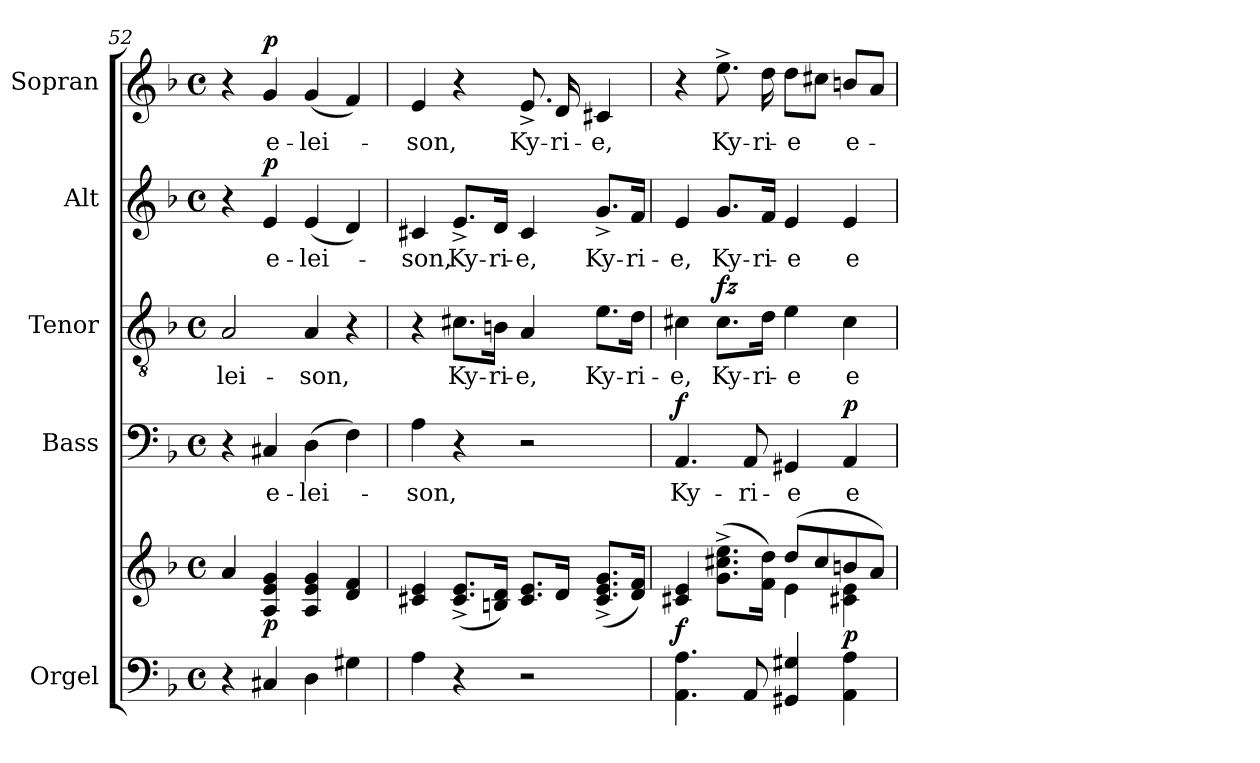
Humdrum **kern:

**kern	**kern	**dynam	**kern	**text	**dynam	**kern	**text	**dynam	**kern	**text	**dynam	**kern	**text	**dynam
*part5	*part5	*part5	*part4	*part4	*part4	*part3	*part3	*part3	*part2	*part2	*part2	*part1	*part1	*part1
*staff6	*staff5	*staff5/6	*staff4	*staff4	*staff4	*staff3	*staff3	*staff3	*staff2	*staff2	*staff2	*staff1	*staff1	*staff1
*I"Orgel	*	*	*I"Bass	*	*	*I"Tenor	*	*	*I"Alt	*	*	*I"Sopran	*	*
*I'Org.	*	*	*I'B.	*	*	*I'T.	*	*	*I'A.	*	*	*I'S.	*	*
*clefF4	*clefG2	*	*clefF4	*	*	*clefGv2	*	*	*clefG2	*	*	*clefG2	*	*
*k[b-]	*k[b-]	*	*k[b-]	*	*	*k[b-]	*	*	*k[b-]	*	*	*k[b-]	*	*
*F:	*F:	*	*F:	*	*	*F:	*	*	*F:	*	*	*F:	*	*
*M4/4	*M4/4	*	*M4/4	*	*	*M4/4	*	*	*M4/4	*	*	*M4/4	*	*
*met(c)	*met(c)	*	*met(c)	*	*	*met(c)	*	*	*met(c)	*	*	*met(c)	*	*
=52	=52	=52	=52	=52	=52	=52	=52	=52	=52	=52	=52	=52	=52	=52
!	!	!	!	!	!	!	!LO:LY:b	!	!	!	!	!	!	!
4r	4a/	.	4r	.	.	2A/	-lei-	.	4r	.	.	4r	.	.
!	!	!LO:DY:b	!	!LO:LY:b	!	!	!	!	!	!LO:LY:b	!LO:DY:a	!	!LO:LY:b	!LO:DY:a
4C#X/	4A/ 4e/ 4g/	p	4C#X/	e-	.	.	.	.	4e/	e-	p	4g/	e-	p
!	!	!	!	!LO:LY:b	!	!	!LO:LY:b	!	!	!LO:LY:b	!	!	!LO:LY:b	!
4D\	4A/ 4e/ 4g/	.	(>4D\	-lei-	.	4A/	-son,	.	(<4e/	-lei-	.	(<4g/	-lei-	.
4G#X\	4d/ 4f/	.	4F\)	.	.	4r	.	.	4d/)	.	.	4f/)	.	.
=53	=53	=53	=53	=53	=53	=53	=53	=53	=53	=53	=53	=53	=53	=53
!	!	!	!	!LO:LY:b	!	!	!	!	!	!LO:LY:b	!	!	!LO:LY:b	!
4A\	4c#X/ 4e/	.	4A\	-son,	.	4r	.	.	4c#X/	-son,	.	4e/	-son,	.
!	!	!	!	!	!	!	!LO:LY:b	!	!	!LO:LY:b	!	!	!	!
4r	(<8.c#/^> 8.e/^>L	.	4r	.	.	8.c#X\L	Ky-	.	8.e^>/L	Ky-	.	4r	.	.
!	!	!	!	!	!	!	!LO:LY:b	!	!	!LO:LY:b	!	!	!	!
.	16Bn/ 16d/Jk)	.	.	.	.	16Bn\Jk	-ri-	.	16d/Jk	-ri-	.	.	.	.
!	!	!	!	!	!	!	!LO:LY:b	!	!	!LO:LY:b	!	!	!LO:LY:b	!
2r	8.c#/ 8.e/L	.	2r	.	.	4A/	-e,	.	4c#/	-e,	.	8.e^>/	Ky-	.
!	!	!	!	!	!	!	!	!	!	!	!	!	!LO:LY:b	!
.	16d/Jk	.	.	.	.	.	.	.	.	.	.	16d/	-ri-	.
!	!	!	!	!	!	!	!LO:LY:b	!	!	!LO:LY:b	!	!	!LO:LY:b	!
.	(<8.c#/^> 8.e/^> 8.g/^>L	.	.	.	.	8.e\L	Ky-	.	8.g^>/L	Ky-	.	4c#X/	-e,	.
!	!	!	!	!	!	!	!LO:LY:b	!	!	!LO:LY:b	!	!	!	!
.	16d/ 16f/Jk)	.	.	.	.	16d\Jk	-ri-	.	16f/Jk	-ri-	.	.	.	.
!!LO:PB:g=z
=54	=54	=54	=54	=54	=54	=54	=54	=54	=54	=54	=54	=54	=54	=54
*	*^	*	*	*	*	*	*	*	*	*	*	*	*	*
!	!	!	!LO:DY:b	!	!LO:LY:b	!LO:DY:a	!	!LO:LY:b	!	!	!LO:LY:b	!	!	!	!
4.AA\ 4.A\	4c#X/ 4e/	2ryy	f	4.AA/	Ky-	f	4c#X\	-e,	.	4e/	-e,	.	4r	.	.
!	!	!	!	!	!	!	!	!LO:LY:b	!LO:DY:a	!	!LO:LY:b	!	!	!LO:LY:b	!
.	(>8.g\^> 8.cc#X\^> 8.ee\^>L	.	.	.	.	.	8.c#\L	Ky-	fz	8.g/L	Ky-	.	8.ee^>\	Ky-	.
!	!	!	!	!	!LO:LY:b	!	!	!	!	!	!	!	!	!	!
8AA/	.	.	.	8AA/	-ri-	.	.	.	.	.	.	.	.	.	.
!	!	!	!	!	!	!	!	!LO:LY:b	!	!	!LO:LY:b	!	!	!LO:LY:b	!
.	16f\ 16dd\Jk)	.	.	.	.	.	16d\Jk	-ri-	.	16f/Jk	-ri-	.	16dd\	-ri-	.
!	!	!	!	!	!LO:LY:b	!	!	!LO:LY:b	!	!	!LO:LY:b	!	!	!LO:LY:b	!
4GG#X/ 4G#X/	(>8dd/L	4e\	.	4GG#X/	-e	.	4e\	-e	.	4e/	-e	.	8dd\L	-e	.
.	8cc#/	.	.	.	.	.	.	.	.	.	.	.	8cc#X\J	.	.
!	!	!	!LO:DY:b	!	!LO:LY:b	!LO:DY:a	!	!LO:LY:b	!	!	!LO:LY:b	!	!	!LO:LY:b	!
4AA\ 4A\	8bn/	4c#X\ 4e\	p	4AA/	e-	p	4c#\	e-	.	4e/	e-	.	8bn/L	e-	.
.	8a/J)	.	.	.	.	.	.	.	.	.	.	.	8a/J	.	.
*	*v	*v	*	*	*	*	*	*	*	*	*	*	*	*	*
=	=	=	=	=	=	=	=	=	=	=	=	=	=	=
*-	*-	*-	*-	*-	*-	*-	*-	*-	*-	*-	*-	*-	*-	*-
